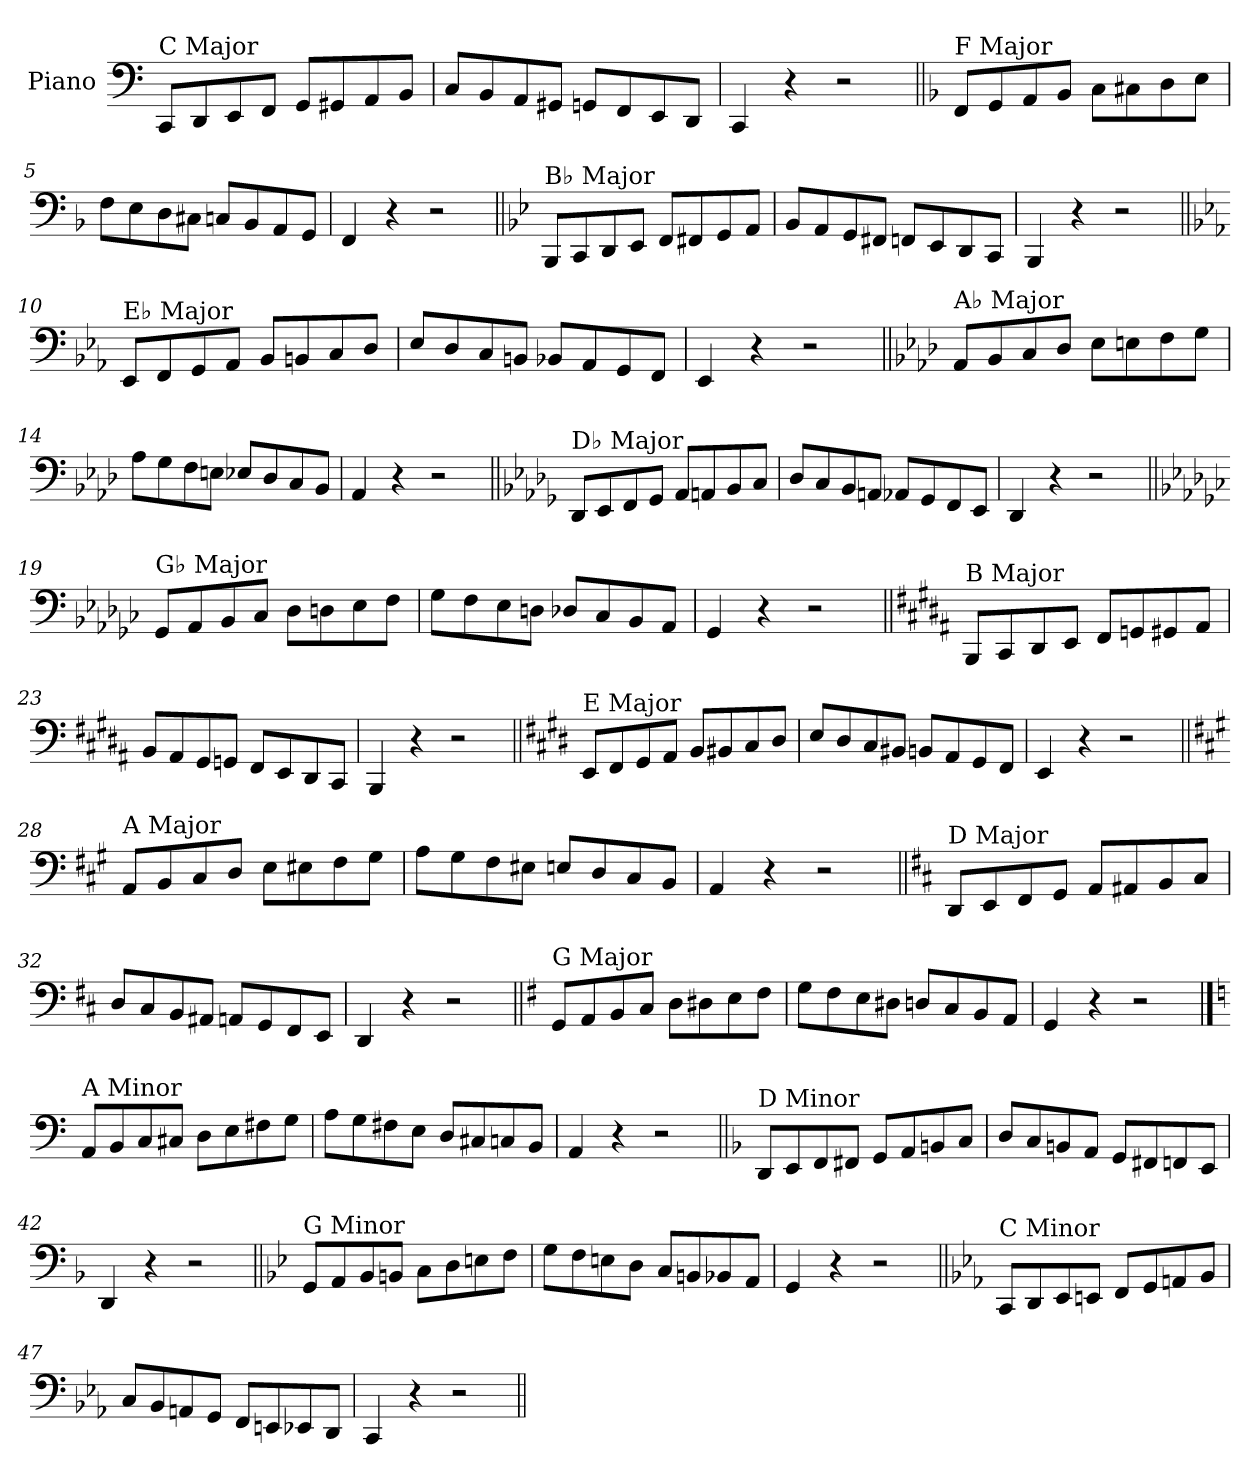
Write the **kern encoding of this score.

**kern
*part1
*staff1
*I"Piano
*I'Pno.
*clefF4
*k[]
=1
!LO:TX:a:t=C Major
8CC/L
8DD/
8EE/
8FF/J
8GG/L
8GG#X/
8AA/
8BB/J
=2
8C/L
8BB/
8AA/
8GG#X/J
8GGn/L
8FF/
8EE/
8DD/J
=3
4CC/
4r
2r
=4||
*k[b-]
!LO:TX:a:t=F Major
8FF/L
8GG/
8AA/
8BB-/J
8C\L
8C#X\
8D\
8E\J
=5
8F\L
8E\
8D\
8C#X\J
8Cn/L
8BB-/
8AA/
8GG/J
=6
4FF/
4r
2r
!!LO:LB:g=z
=7||
*k[b-e-]
!LO:TX:a:t=B♭ Major
8BBB-/L
8CC/
8DD/
8EE-/J
8FF/L
8FF#X/
8GG/
8AA/J
=8
8BB-/L
8AA/
8GG/
8FF#X/J
8FFn/L
8EE-/
8DD/
8CC/J
=9
4BBB-/
4r
2r
=10||
*k[b-e-a-]
!LO:TX:a:t=E♭ Major
8EE-/L
8FF/
8GG/
8AA-/J
8BB-/L
8BBn/
8C/
8D/J
=11
8E-/L
8D/
8C/
8BBn/J
8BB-X/L
8AA-/
8GG/
8FF/J
=12
4EE-/
4r
2r
!!LO:LB:g=z
=13||
*k[b-e-a-d-]
!LO:TX:a:t=A♭ Major
8AA-/L
8BB-/
8C/
8D-/J
8E-\L
8En\
8F\
8G\J
=14
8A-\L
8G\
8F\
8En\J
8E-X/L
8D-/
8C/
8BB-/J
=15
4AA-/
4r
2r
=16||
*k[b-e-a-d-g-]
!LO:TX:a:t=D♭ Major
8DD-/L
8EE-/
8FF/
8GG-/J
8AA-/L
8AAn/
8BB-/
8C/J
=17
8D-/L
8C/
8BB-/
8AAn/J
8AA-X/L
8GG-/
8FF/
8EE-/J
=18
4DD-/
4r
2r
!!LO:LB:g=z
=19||
*k[b-e-a-d-g-c-]
!LO:TX:a:t=G♭ Major
8GG-/L
8AA-/
8BB-/
8C-/J
8D-\L
8Dn\
8E-\
8F\J
=20
8G-\L
8F\
8E-\
8Dn\J
8D-X/L
8C-/
8BB-/
8AA-/J
=21
4GG-/
4r
2r
=22||
*k[f#c#g#d#a#]
!LO:TX:a:t=B Major
8BBB/L
8CC#/
8DD#/
8EE/J
8FF#/L
8GGn/
8GG#X/
8AA#/J
=23
8BB/L
8AA#/
8GG#/
8GGn/J
8FF#/L
8EE/
8DD#/
8CC#/J
=24
4BBB/
4r
2r
!!LO:LB:g=z
=25||
*k[f#c#g#d#]
!LO:TX:a:t=E Major
8EE/L
8FF#/
8GG#/
8AA/J
8BB/L
8BB#X/
8C#/
8D#/J
=26
8E/L
8D#/
8C#/
8BB#X/J
8BBn/L
8AA/
8GG#/
8FF#/J
=27
4EE/
4r
2r
=28||
*k[f#c#g#]
!LO:TX:a:t=A Major
8AA/L
8BB/
8C#/
8D/J
8E\L
8E#X\
8F#\
8G#\J
=29
8A\L
8G#\
8F#\
8E#X\J
8En/L
8D/
8C#/
8BB/J
=30
4AA/
4r
2r
!!LO:LB:g=z
=31||
*k[f#c#]
!LO:TX:a:t=D Major
8DD/L
8EE/
8FF#/
8GG/J
8AA/L
8AA#X/
8BB/
8C#/J
=32
8D/L
8C#/
8BB/
8AA#X/J
8AAn/L
8GG/
8FF#/
8EE/J
=33
4DD/
4r
2r
=34||
*k[f#]
!LO:TX:a:t=G Major
8GG/L
8AA/
8BB/
8C/J
8D\L
8D#X\
8E\
8F#\J
=35
8G\L
8F#\
8E\
8D#X\J
8Dn/L
8C/
8BB/
8AA/J
=36
4GG/
4r
2r
!!LO:PB:g=z
==37
*k[]
!LO:TX:a:t=A Minor
8AA/L
8BB/
8C/
8C#X/J
8D\L
8E\
8F#X\
8G\J
=38
8A\L
8G\
8F#X\
8E\J
8D/L
8C#X/
8Cn/
8BB/J
=39
4AA/
4r
2r
=40||
*k[b-]
!LO:TX:a:t=D Minor
8DD/L
8EE/
8FF/
8FF#X/J
8GG/L
8AA/
8BBn/
8C/J
=41
8D/L
8C/
8BBn/
8AA/J
8GG/L
8FF#X/
8FFn/
8EE/J
=42
4DD/
4r
2r
!!LO:LB:g=z
=43||
*k[b-e-]
!LO:TX:a:t=G Minor
8GG/L
8AA/
8BB-/
8BBn/J
8C\L
8D\
8En\
8F\J
=44
8G\L
8F\
8En\
8D\J
8C/L
8BBn/
8BB-X/
8AA/J
=45
4GG/
4r
2r
=46||
*k[b-e-a-]
!LO:TX:a:t=C Minor
8CC/L
8DD/
8EE-/
8EEn/J
8FF/L
8GG/
8AAn/
8BB-/J
=47
8C/L
8BB-/
8AAn/
8GG/J
8FF/L
8EEn/
8EE-X/
8DD/J
=48
4CC/
4r
2r
=||
*-
